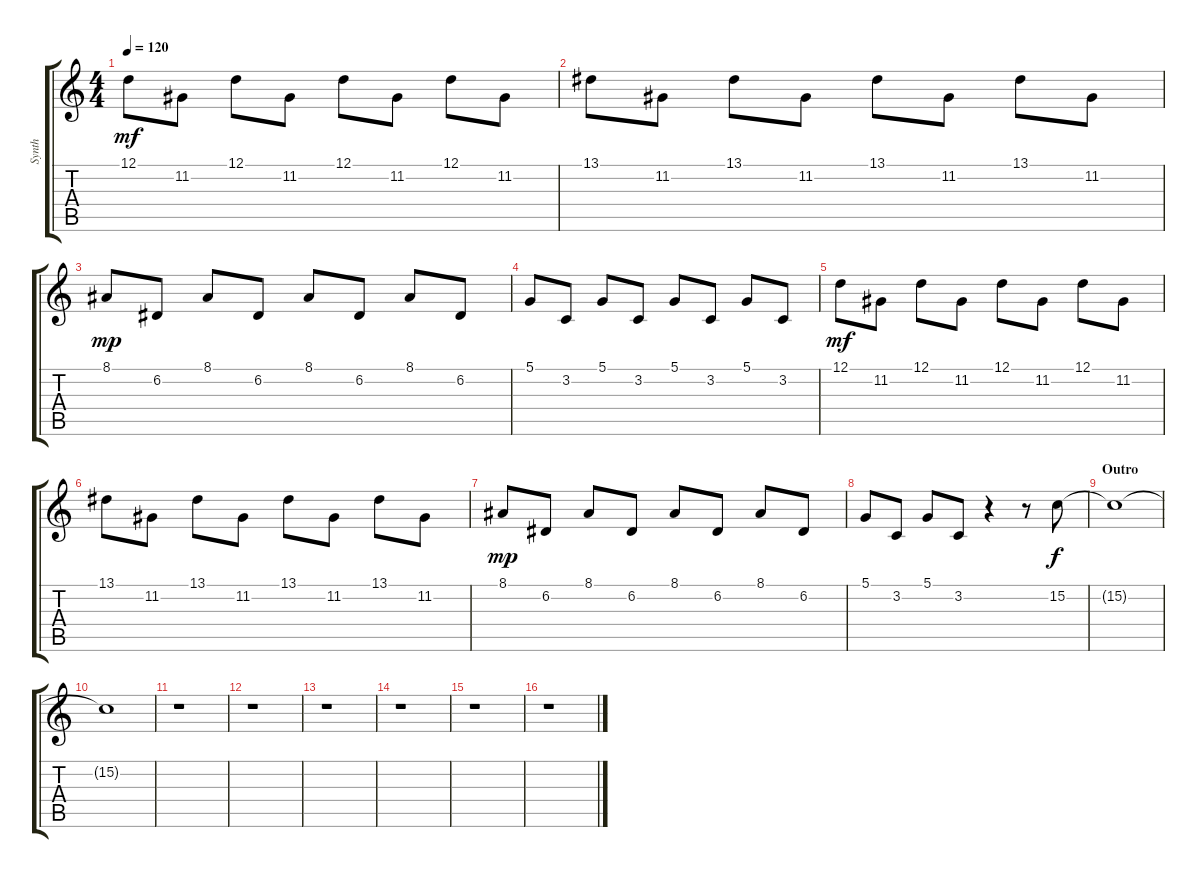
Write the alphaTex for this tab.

\track ("Synth" "Synth") {instrument electricpiano1}
\staff {score tabs}
\tuning (D4 A3 F3 C3 G2 C2) {hide}
\ts (4 4)
\tempo 120
\clef g2
\ks c
12.1.8{dy mf} 11.2.8 12.1.8 11.2.8 12.1.8 11.2.8 12.1.8 11.2.8 |
13.1.8 11.2.8 13.1.8 11.2.8 13.1.8 11.2.8 13.1.8 11.2.8 |
8.1.8{dy mp} 6.2.8 8.1.8 6.2.8 8.1.8 6.2.8 8.1.8 6.2.8 |
5.1.8 3.2.8 5.1.8 3.2.8 5.1.8 3.2.8 5.1.8 3.2.8 |
12.1.8{dy mf} 11.2.8 12.1.8 11.2.8 12.1.8 11.2.8 12.1.8 11.2.8 |
13.1.8 11.2.8 13.1.8 11.2.8 13.1.8 11.2.8 13.1.8 11.2.8 |
8.1.8{dy mp} 6.2.8 8.1.8 6.2.8 8.1.8 6.2.8 8.1.8 6.2.8 |
5.1.8 3.2.8 5.1.8 3.2.8 r.4 r.8 15.2.8{dy f} |
\section ("" "Outro")
15.2{t}.1 |
15.2{t}.1 |
r.1 |
r.1 |
r.1 |
r.1 |
r.1 |
r.1
